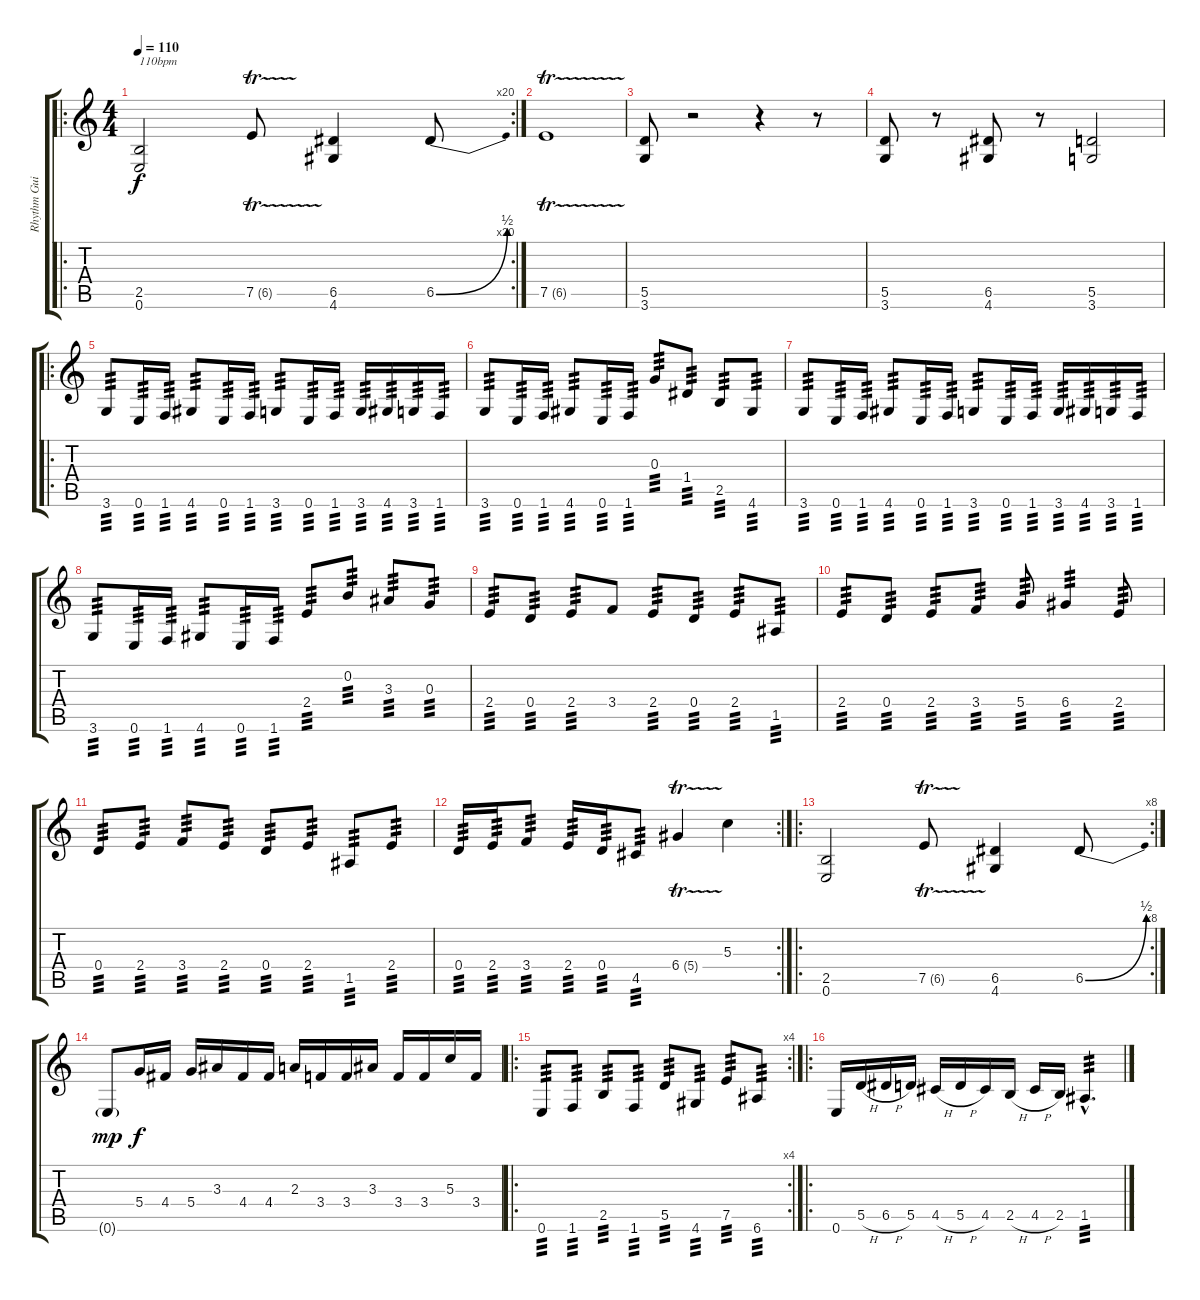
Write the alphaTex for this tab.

\track ("Rhythm Guitar" "Rhythm Gui") {instrument distortionguitar}
\staff {score tabs}
\tuning (E4 B3 G3 D3 A2 E2) {hide}
\ro
\rc 20
\ts (4 4)
\tempo 110
\clef g2
\ks c
(2.5 0.6).2{txt "110bpm" dy f instrument distortionguitar} 7.5{tr (6 32)}.8 (6.5 4.6).4 6.5{be (bend 0 0 60 2)}.8 |
7.5{tr (6 32)}.1 |
(5.5 3.6).8 r.2 r.4 r.8 |
(5.5 3.6).8 r.8 (6.5 4.6).8 r.8 (5.5 3.6).2 |
\ro
3.6.8{tp 3} 0.6.16{tp 3} 1.6.16{tp 3} 4.6.8{tp 3} 0.6.16{tp 3} 1.6.16{tp 3} 3.6.8{tp 3} 0.6.16{tp 3} 1.6.16{tp 3} 3.6.16{tp 3} 4.6.16{tp 3} 3.6.16{tp 3} 1.6.16{tp 3} |
3.6.8{tp 3} 0.6.16{tp 3} 1.6.16{tp 3} 4.6.8{tp 3} 0.6.16{tp 3} 1.6.16{tp 3} 0.3.8{tp 3} 1.4.8{tp 3} 2.5.8{tp 3} 4.6.8{tp 3} |
3.6.8{tp 3} 0.6.16{tp 3} 1.6.16{tp 3} 4.6.8{tp 3} 0.6.16{tp 3} 1.6.16{tp 3} 3.6.8{tp 3} 0.6.16{tp 3} 1.6.16{tp 3} 3.6.16{tp 3} 4.6.16{tp 3} 3.6.16{tp 3} 1.6.16{tp 3} |
3.6.8{tp 3} 0.6.16{tp 3} 1.6.16{tp 3} 4.6.8{tp 3} 0.6.16{tp 3} 1.6.16{tp 3} 2.4.8{tp 3} 0.2.8{tp 3} 3.3.8{tp 3} 0.3.8{tp 3} |
2.4.8{tp 3} 0.4.8{tp 3} 2.4.8{tp 3} 3.4.8 2.4.8{tp 3} 0.4.8{tp 3} 2.4.8{tp 3} 1.5.8{tp 3} |
2.4.8{tp 3} 0.4.8{tp 3} 2.4.8{tp 3} 3.4.8{tp 3} 5.4.8{tp 3} 6.4.4{tp 3} 2.4.8{tp 3} |
0.4.8{tp 3} 2.4.8{tp 3} 3.4.8{tp 3} 2.4.8{tp 3} 0.4.8{tp 3} 2.4.8{tp 3} 1.5.8{tp 3} 2.4.8{tp 3} |
\rc 2
0.4.16{tp 3} 2.4.16{tp 3} 3.4.8{tp 3} 2.4.16{tp 3} 0.4.16{tp 3} 4.5.8{tp 3} 6.4{tr (5 32)}.4 5.3.4 |
\ro
\rc 8
(2.5 0.6).2 7.5{tr (6 32)}.8 (6.5 4.6).4 6.5{be (bend 0 0 60 2)}.8 |
0.6{g}.8{dy mp} 5.4.16{dy f} 4.4.16 5.4.16 3.3.16 4.4.16 4.4.16 2.3.16 3.4.16 3.4.16 3.3.16 3.4.16 3.4.16 5.3.16 3.4.16 |
\ro
\rc 4
0.6.8{tp 3} 1.6.8{tp 3} 2.5.8{tp 3} 1.6.8{tp 3} 5.5.8{tp 3} 4.6.8{tp 3} 7.5.8{tp 3} 6.6.8{tp 3} |
\ro
0.6.16 5.5{h}.16 6.5{h}.16 5.5.16 4.5{h}.16 5.5{h}.16 4.5.16 2.5{h}.16 4.5{h}.16 2.5.16 1.5{hac}.4{d tp 3}
